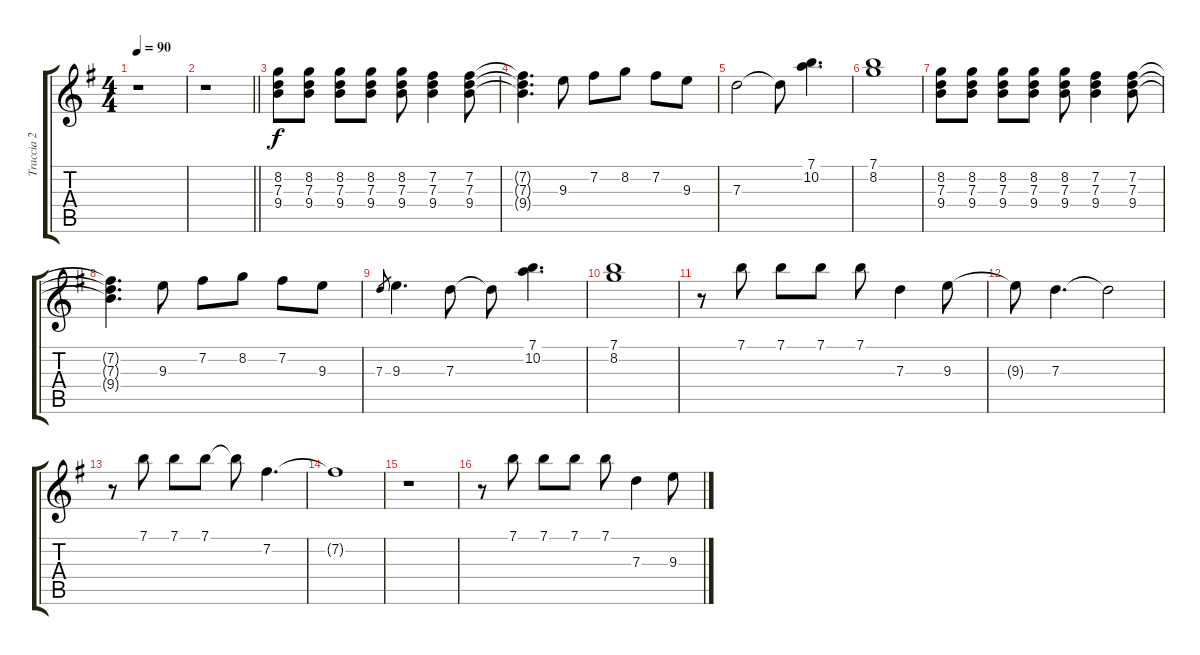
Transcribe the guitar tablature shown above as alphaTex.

\track ("Traccia 2" "Traccia 2") {instrument electricguitarmuted}
\staff {score tabs}
\tuning (E4 B3 G3 D3 A2 E2) {hide}
\ts (4 4)
\tempo 90
\clef g2
\ks g
r.1{dy f} |
\barLineRight lightlight
r.1 |
(8.2 7.3 9.4).8 (8.2 7.3 9.4).8 (8.2 7.3 9.4).8 (8.2 7.3 9.4).8 (8.2 7.3 9.4).8 (7.2 7.3 9.4).4 (7.2 7.3 9.4).8 |
(7.2{t} 7.3{t} 9.4{t}).4{d} 9.3.8 7.2.8 8.2.8 7.2.8 9.3.8 |
7.3.2 7.3{t}.8 (7.1 10.2).4{d} |
(7.1 8.2).1 |
(8.2 7.3 9.4).8 (8.2 7.3 9.4).8 (8.2 7.3 9.4).8 (8.2 7.3 9.4).8 (8.2 7.3 9.4).8 (7.2 7.3 9.4).4 (7.2 7.3 9.4).8 |
(7.2{t} 7.3{t} 9.4{t}).4{d} 9.3.8 7.2.8 8.2.8 7.2.8 9.3.8 |
7.3.8{gr} 9.3.4{d} 7.3.8 7.3{t}.8 (7.1 10.2).4{d} |
(7.1 8.2).1 |
r.8 7.1.8 7.1.8 7.1.8 7.1.8 7.3.4 9.3.8 |
9.3{t}.8 7.3.4{d} 7.3{t}.2 |
r.8 7.1.8 7.1.8 7.1.8 7.1{t}.8 7.2.4{d} |
7.2{t}.1 |
r.1 |
r.8 7.1.8 7.1.8 7.1.8 7.1.8 7.3.4 9.3.8
